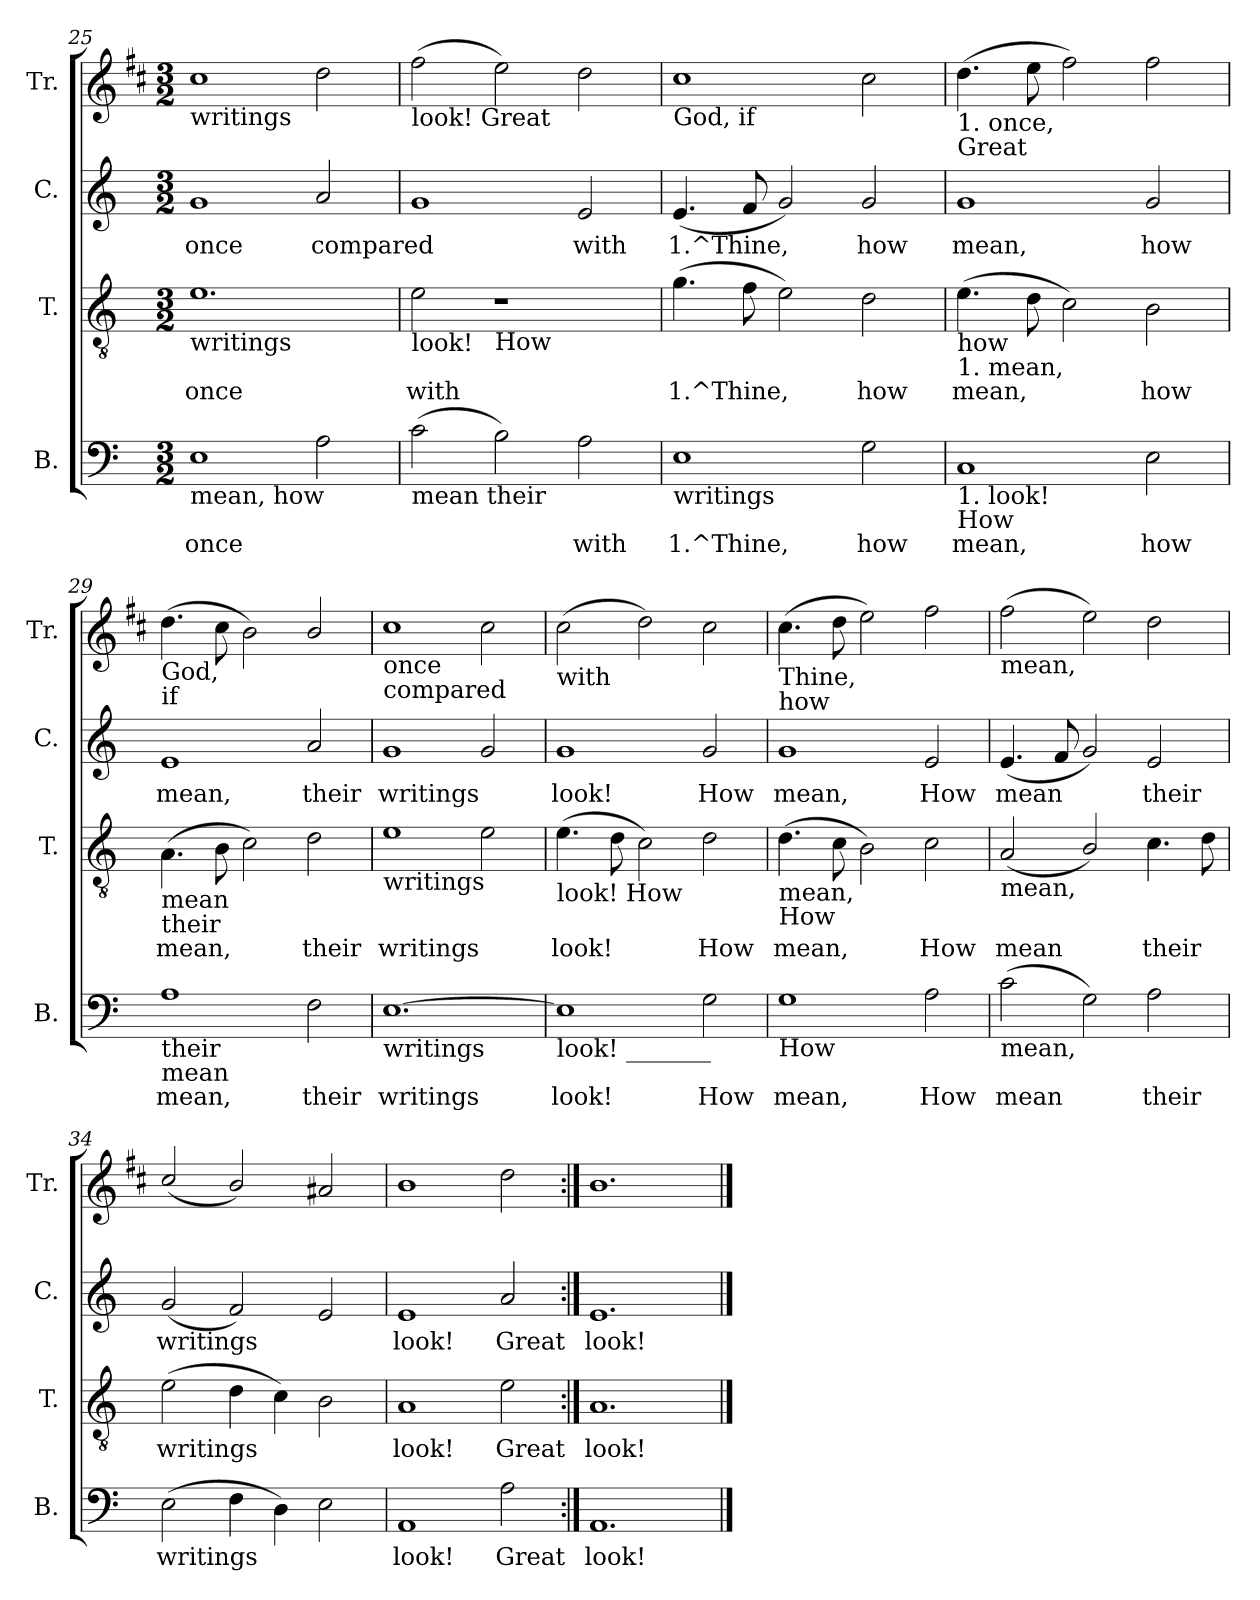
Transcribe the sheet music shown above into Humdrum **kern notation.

**kern	**text	**kern	**text	**kern	**text	**kern
*part4	*part4	*part3	*part3	*part2	*part2	*part1
*staff4	*staff4	*staff3	*staff3	*staff2	*staff2	*staff1
*I"B.	*	*I"T.	*	*I"C.	*	*I"Tr.
*I'B.	*	*I'T.	*	*I'C.	*	*I'Tr.
*clefF4	*	*clefGv2	*	*clefG2	*	*clefG2
*	*	*	*	*	*	*ITrd1c2
*k[]	*	*k[]	*	*k[]	*	*k[]
*C:	*	*C:	*	*C:	*	*C:
*M3/2	*	*M3/2	*	*M3/2	*	*M3/2
=25	=25	=25	=25	=25	=25	=25
!	!	!	!	!	!	!LO:TX:b:t=writings
!	!	!LO:TX:b:t=writings	!	!	!	!
!LO:TX:b:t=mean, how	!	!	!	!	!	!
!	!LO:LY:a:rj	!	!LO:LY:a:rj	!	!LO:LY:b:rj	!
1E	once	1.e	once	1g	once	1b
!	!LO:LY:a:rj	!	!	!	!LO:LY:b:rj	!
2A\	.	.	.	2a/	compared	2cc\
=26	=26	=26	=26	=26	=26	=26
!	!	!	!	!	!	!LO:TX:b:t=look! Great
!	!	!LO:TX:b:t=look!	!	!	!	!
!LO:TX:b:t=mean their	!	!	!	!	!	!
!	!LO:LY:a:rj	!	!LO:LY:a:rj	!	!LO:LY:b:rj	!
(>2c\	.	2e\	with	1g	.	(>2ee\
!	!	!LO:TX:b:t=How	!	!	!	!
!	!LO:LY:a:rj	!	!	!	!	!
2B\)	.	1r	.	.	.	2dd\)
!	!LO:LY:a:rj	!	!	!	!LO:LY:b:rj	!
2A\	with	.	.	2e/	with	2cc\
!!LO:PB:g=z
=27	=27	=27	=27	=27	=27	=27
!	!	!	!	!	!	!LO:TX:b:t=God, if
!LO:TX:b:t=writings	!	!	!	!	!	!
!	!LO:LY:a:rj	!	!LO:LY:a:rj	!	!LO:LY:b:rj	!
1E	1.^Thine,	(>4.g\	1.^Thine,	(<4.e/	1.^Thine,	1b
!	!	!	!LO:LY:a:rj	!	!LO:LY:b:rj	!
.	.	8f\	.	8f/	.	.
!	!	!	!LO:LY:a:rj	!	!LO:LY:b:rj	!
.	.	2e\)	.	2g/)	.	.
!	!LO:LY:a:rj	!	!LO:LY:a:rj	!	!LO:LY:b:rj	!
2G\	how	2d\	how	2g/	how	2b\
=28	=28	=28	=28	=28	=28	=28
!	!	!	!	!	!	!LO:TX:b:t=1. once,
!	!	!	!	!	!	!LO:TX:b:t=Great
!	!	!LO:TX:b:t=how	!	!	!	!
!	!	!LO:TX:b:t=1. mean,	!	!	!	!
!LO:TX:b:t=1. look!	!	!	!	!	!	!
!LO:TX:b:t=How	!	!	!	!	!	!
!	!LO:LY:a:rj	!	!LO:LY:a:rj	!	!LO:LY:b:rj	!
1C	mean,	(>4.e\	mean,	1g	mean,	(>4.cc\
!	!	!	!LO:LY:a:rj	!	!	!
.	.	8d\	.	.	.	8dd\
!	!	!	!LO:LY:a:rj	!	!	!
.	.	2c\)	.	.	.	2ee\)
!	!LO:LY:a:rj	!	!LO:LY:a:rj	!	!LO:LY:b:rj	!
2E\	how	2B\	how	2g/	how	2ee\
=29	=29	=29	=29	=29	=29	=29
!	!	!	!	!	!	!LO:TX:b:t=God,
!	!	!	!	!	!	!LO:TX:b:t=if
!	!	!LO:TX:b:t=mean	!	!	!	!
!	!	!LO:TX:b:t=their	!	!	!	!
!LO:TX:b:t=their	!	!	!	!	!	!
!LO:TX:b:t=mean	!	!	!	!	!	!
!	!LO:LY:a:rj	!	!LO:LY:a:rj	!	!LO:LY:b:rj	!
1A	mean,	(>4.A\	mean,	1e	mean,	(>4.cc\
!	!	!	!LO:LY:a:rj	!	!	!
.	.	8B\	.	.	.	8b\
!	!	!	!LO:LY:a:rj	!	!	!
.	.	2c\)	.	.	.	2a\)
!	!LO:LY:a:rj	!	!LO:LY:a:rj	!	!LO:LY:b:rj	!
2F\	their	2d\	their	2a/	their	2a/
=30	=30	=30	=30	=30	=30	=30
!	!	!	!	!	!	!LO:TX:b:t=once
!	!	!	!	!	!	!LO:TX:b:t=compared
!	!	!LO:TX:b:t=writings	!	!	!	!
!LO:TX:b:t=writings	!	!	!	!	!	!
!	!LO:LY:a:rj	!	!LO:LY:a:rj	!	!LO:LY:b:rj	!
[>1.E	writings	1e	writings	1g	writings	1b
!	!	!	!LO:LY:a:rj	!	!LO:LY:b:rj	!
.	.	2e\	.	2g/	.	2b\
=31	=31	=31	=31	=31	=31	=31
!	!	!	!	!	!	!LO:TX:b:t=with
!	!	!LO:TX:b:t=look! How	!	!	!	!
!LO:TX:b:t=look! _______	!	!	!	!	!	!
!	!LO:LY:a:rj	!	!LO:LY:a:rj	!	!LO:LY:b:rj	!
1E]	look!	(>4.e\	look!	1g	look!	(>2b\
!	!	!	!LO:LY:a:rj	!	!	!
.	.	8d\	.	.	.	.
!	!	!	!LO:LY:a:rj	!	!	!
.	.	2c\)	.	.	.	2cc\)
!	!LO:LY:a:rj	!	!LO:LY:a:rj	!	!LO:LY:b:rj	!
2G\	How	2d\	How	2g/	How	2b\
=32	=32	=32	=32	=32	=32	=32
!	!	!	!	!	!	!LO:TX:b:t=Thine,
!	!	!	!	!	!	!LO:TX:b:t=how
!	!	!LO:TX:b:t=mean,	!	!	!	!
!	!	!LO:TX:b:t=How	!	!	!	!
!LO:TX:b:t=How	!	!	!	!	!	!
!	!LO:LY:a:rj	!	!LO:LY:a:rj	!	!LO:LY:b:rj	!
1G	mean,	(>4.d\	mean,	1g	mean,	(>4.b\
!	!	!	!LO:LY:a:rj	!	!	!
.	.	8c\	.	.	.	8cc\
!	!	!	!LO:LY:a:rj	!	!	!
.	.	2B\)	.	.	.	2dd\)
!	!LO:LY:a:rj	!	!LO:LY:a:rj	!	!LO:LY:b:rj	!
2A\	How	2c\	How	2e/	How	2ee\
=33	=33	=33	=33	=33	=33	=33
!	!	!	!	!	!	!LO:TX:b:t=mean,
!	!	!LO:TX:b:t=mean,	!	!	!	!
!LO:TX:b:t=mean,	!	!	!	!	!	!
!	!LO:LY:a:rj	!	!LO:LY:a:rj	!	!LO:LY:b:rj	!
(>2c\	mean	(<2A/	mean	(<4.e/	mean	(>2ee\
!	!	!	!	!	!LO:LY:b:rj	!
.	.	.	.	8f/	.	.
!	!LO:LY:a:rj	!	!LO:LY:a:rj	!	!LO:LY:b:rj	!
2G\)	.	2B/)	.	2g/)	.	2dd\)
!	!LO:LY:a:rj	!	!LO:LY:a:rj	!	!LO:LY:b:rj	!
2A\	their	4.c\	their	2e/	their	2cc\
!	!	!	!LO:LY:a:rj	!	!	!
.	.	8d\	.	.	.	.
=34	=34	=34	=34	=34	=34	=34
!	!LO:LY:a:rj	!	!LO:LY:a:rj	!	!LO:LY:b:rj	!
(>2E\	writings	(>2e\	writings	(<2g/	writings	(<2b/
!	!LO:LY:a:rj	!	!LO:LY:a:rj	!	!LO:LY:b:rj	!
4F\	.	4d\	.	2f/)	.	2a/)
!	!LO:LY:a:rj	!	!LO:LY:a:rj	!	!	!
4D\)	.	4c\)	.	.	.	.
!	!LO:LY:a:rj	!	!LO:LY:a:rj	!	!LO:LY:b:rj	!
2E\	.	2B\	.	2e/	.	2g#X/
=35	=35	=35	=35	=35	=35	=35
!	!LO:LY:a:rj	!	!LO:LY:a:rj	!	!LO:LY:b:rj	!
1AA	look!	1A	look!	1e	look!	1a
!	!LO:LY:a:rj	!	!LO:LY:a:rj	!	!LO:LY:b:rj	!
2A\	Great	2e\	Great	2a/	Great	2cc\
=36:|!	=36:|!	=36:|!	=36:|!	=36:|!	=36:|!	=36:|!
!	!LO:LY:a:rj	!	!LO:LY:a:rj	!	!LO:LY:b:rj	!
1.AA	look!	1.A	look!	1.e	look!	1.a
==	==	==	==	==	==	==
*-	*-	*-	*-	*-	*-	*-
